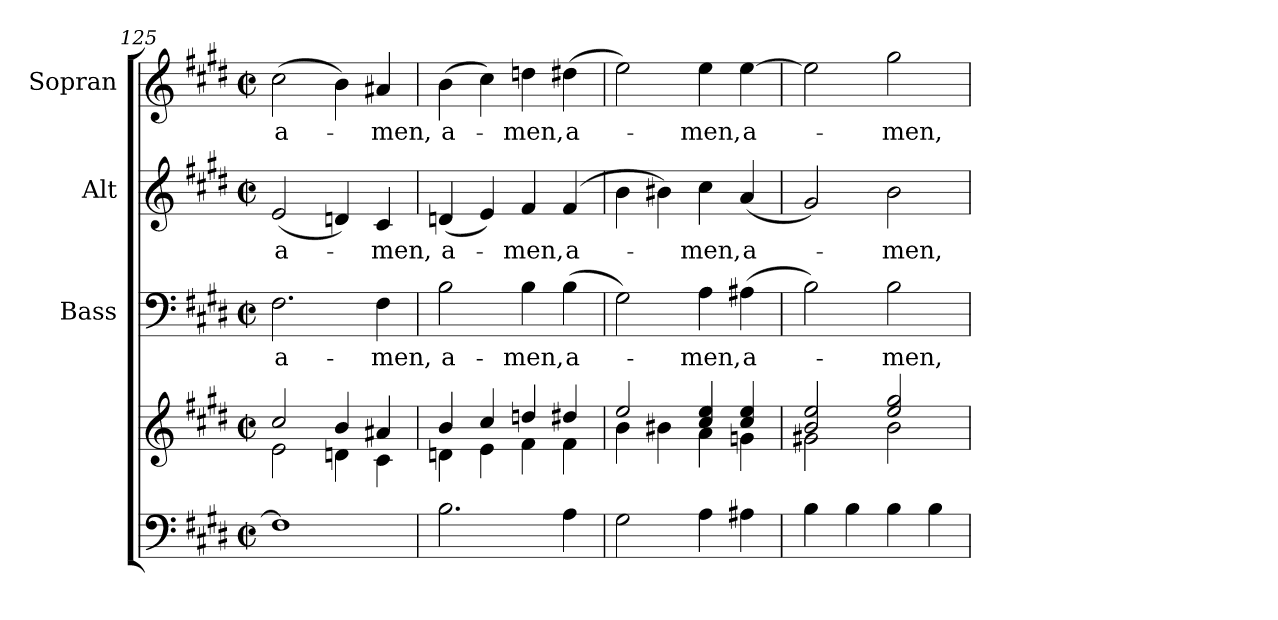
**kern	**kern	**kern	**text	**kern	**text	**kern	**text
*part4	*part4	*part3	*part3	*part2	*part2	*part1	*part1
*staff5	*staff4	*staff3	*staff3	*staff2	*staff2	*staff1	*staff1
*	*	*I"Bass	*	*I"Alt	*	*I"Sopran	*
*	*	*I'B.	*	*I'A.	*	*I'S.	*
*clefF4	*clefG2	*clefF4	*	*clefG2	*	*clefG2	*
*k[f#c#g#d#]	*k[f#c#g#d#]	*k[f#c#g#d#]	*	*k[f#c#g#d#]	*	*k[f#c#g#d#]	*
*E:	*E:	*E:	*	*E:	*	*E:	*
*M2/2	*M2/2	*M2/2	*	*M2/2	*	*M2/2	*
*met(c|)	*met(c|)	*met(c|)	*	*met(c|)	*	*met(c|)	*
=125	=125	=125	=125	=125	=125	=125	=125
*	*^	*	*	*	*	*	*
!	!	!	!	!LO:LY:b	!	!LO:LY:b	!	!LO:LY:b
1F#]	2cc#/	2e\	2.F#\	a-	(<2e/	a-	(>2cc#\	a-
.	4b/	4dn\	.	.	4dn/)	.	4b\)	.
!	!	!	!	!LO:LY:b	!	!LO:LY:b	!	!LO:LY:b
.	4a#X/	4c#\	4F#\	-men,	4c#/	-men,	4a#X/	-men,
!!LO:LB:g=z
=126	=126	=126	=126	=126	=126	=126	=126	=126
!	!	!	!	!LO:LY:b	!	!LO:LY:b	!	!LO:LY:b
2.B\	4b/	4dn\	2B\	a-	(<4dn/	a-	(>4b\	a-
.	4cc#/	4e\	.	.	4e/)	.	4cc#\)	.
!	!	!	!	!LO:LY:b	!	!LO:LY:b	!	!LO:LY:b
.	4ddn/	4f#\	4B\	-men,	4f#/	-men,	4ddn\	-men,
!	!	!	!	!LO:LY:b	!	!LO:LY:b	!	!LO:LY:b
4A\	4dd#X/	4f#\	(>4B\	a-	(4f#/	a-	(>4dd#X\	a-
=127	=127	=127	=127	=127	=127	=127	=127	=127
2G#\	2ee/	4b\	2G#\)	.	4b\	.	2ee\)	.
.	.	4b#X\	.	.	4b#X\)	.	.	.
!	!	!	!	!LO:LY:b	!	!LO:LY:b	!	!LO:LY:b
4A\	4cc#/ 4ee/	4a\	4A\	-men,	4cc#\	-men,	4ee\	-men,
!	!	!	!	!LO:LY:b	!	!LO:LY:b	!	!LO:LY:b
4A#X\	4cc#/ 4ee/	4gn\	(>4A#X\	a-	(<4a/	a-	[4ee\	a-
=128	=128	=128	=128	=128	=128	=128	=128	=128
4B\	2b/ 2ee/	2g#X\	2B\)	.	2g#/)	.	2ee\]	.
4B\	.	.	.	.	.	.	.	.
!	!	!	!	!LO:LY:b	!	!LO:LY:b	!	!LO:LY:b
4B\	2ee/ 2gg#/	2b\	2B\	-men,	2b\	-men,	2gg#\	-men,
4B\	.	.	.	.	.	.	.	.
*	*v	*v	*	*	*	*	*	*
=	=	=	=	=	=	=	=
*-	*-	*-	*-	*-	*-	*-	*-
